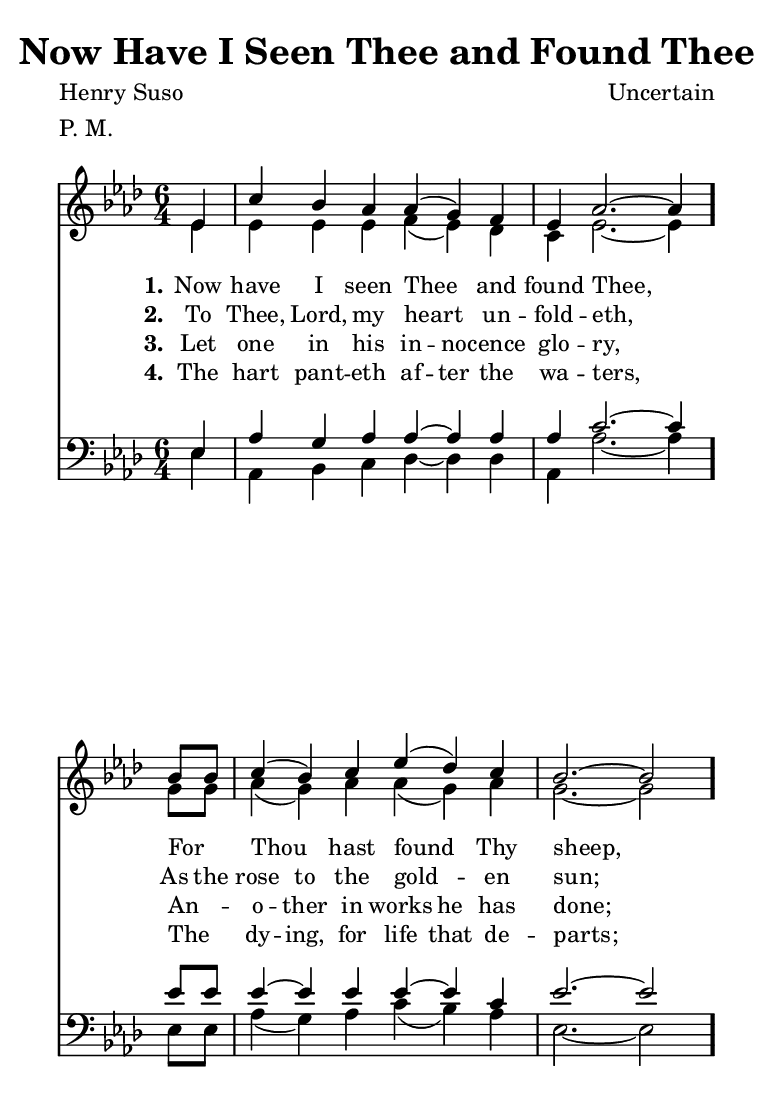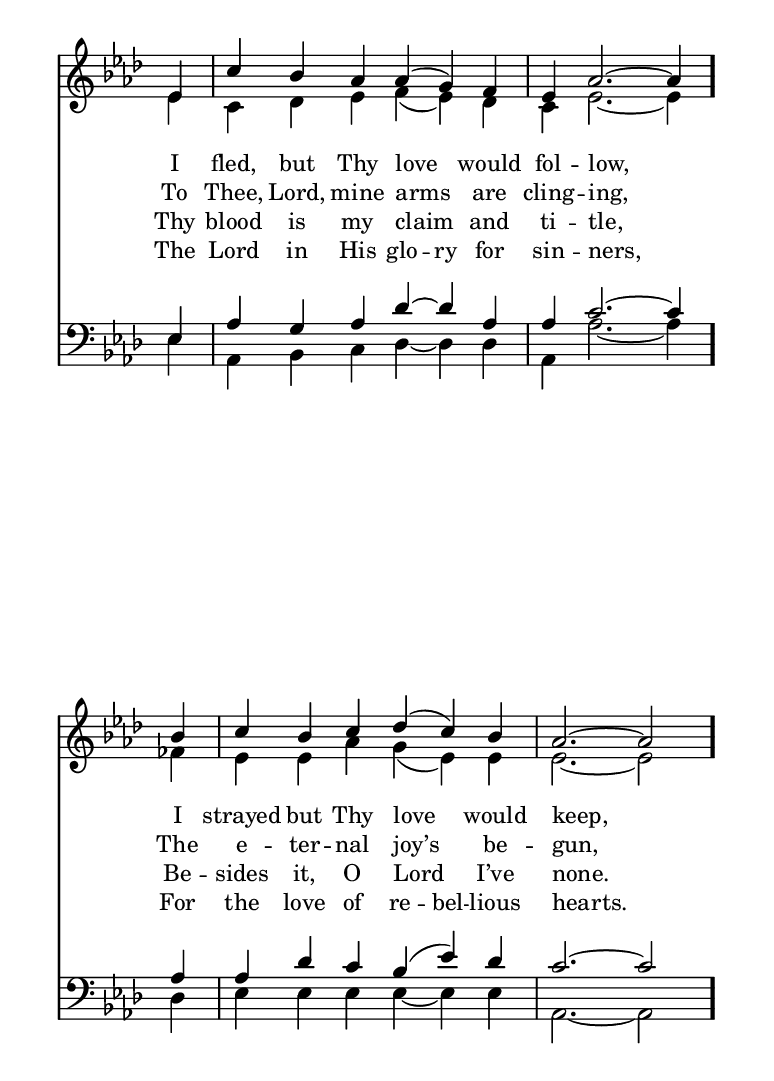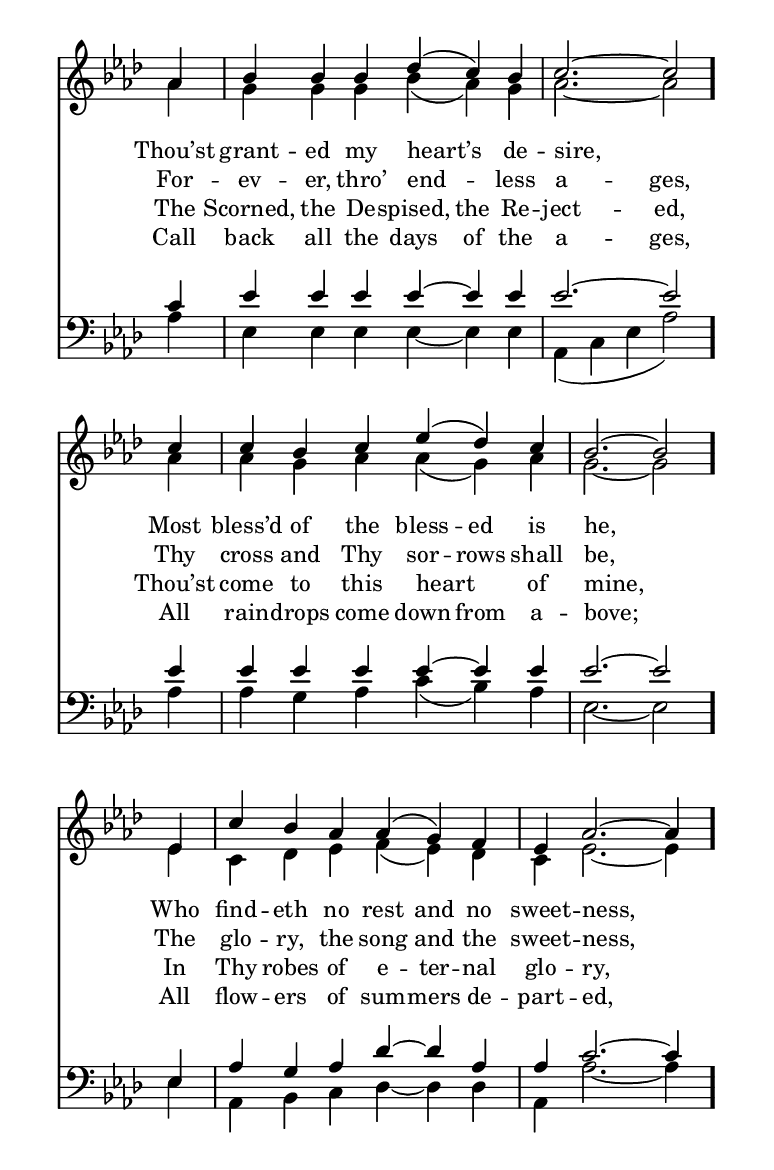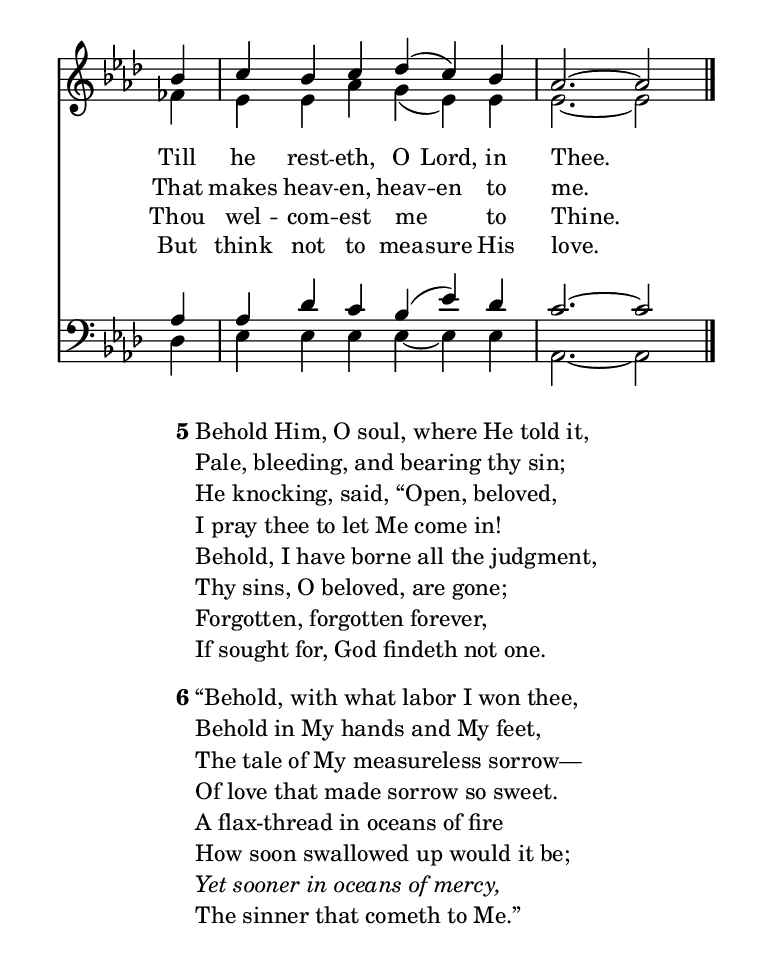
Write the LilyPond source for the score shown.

\include "common/global.ily"
\paper {
  \include "common/paper.ily"
  %ragged-bottom = ##t
  %ragged-last-bottom = ##t
  %systems-per-page = ##f
  %page-count = ##f
}

\header{
  hymnnumber = "376"
  title = "Now Have I Seen Thee and Found Thee"
  tunename = ""
  meter = "P. M."
  poet = "Henry Suso"
  composer = "Uncertain"
  %copyright = ""
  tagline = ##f
}

% for fermata in MIDI
ta = { \tempo 4=126 }
tb = { \tempo 4=63  }

patternAA = { c4 | c4 c4 c4 c4 c4 c4 | c4 c2. ~ c4 }
patternAB = { c4 | c4 c4 c4 c4 c4 c4 | c2. ~ c2 }
patternAC = { c4 | c4 c4 c4 c4 c4 c4 | c4( c4 c4 c2) }
patternBA = { c8[ c8] | c4 c4 c4 c4 c4 c4 | c2. ~ c2 }
patternBB = { c4      | c4 c4 c4 c4 c4 c4 | c2. ~ c2 }

global = {
  \include "common/overrides.ily"
  \override Staff.TimeSignature.style = #'()
  \time 6/4
  \override Score.MetronomeMark.transparent = ##t % hide all fermata changes too
  \ta
  \key aes \major
  \partial 4
  \autoBeamOff
}

notesSoprano = {
\global
\relative c' {

  \changePitch \patternAA { ees | c' bes aes aes( g) f | ees aes aes }
  \changePitch \patternBA { bes bes | c( bes) c ees( des) c | bes bes }
  \changePitch \patternAA { ees, | c' bes aes aes( g) f | ees aes aes }
  \changePitch \patternBB { bes | c bes c des( c) bes | aes aes }

  \changePitch \patternAB { aes | bes bes bes des( c) bes | c c }
  \changePitch \patternBB { c | c bes c ees( des) c | bes bes }
  \changePitch \patternAA { ees, | c' bes aes aes( g) f | ees aes aes }
  \changePitch \patternBB { bes | c bes c des( c) bes | aes aes }

  \bar "|."

}
}

notesAlto = {
\global
\relative e' {

  \changePitch \patternAA { ees | ees ees ees f( ees) des | c ees ees }
  \changePitch \patternBA { g g | aes( g) aes aes( g) aes | g g }
  \changePitch \patternAA { ees | c des ees f( ees) des | c ees ees }
  \changePitch \patternBB { fes | ees ees aes g( ees) ees | ees ees }

  \changePitch \patternAB { aes | g g g bes( aes) g | aes aes }
  \changePitch \patternBB { aes | aes g aes aes( g) aes | g g }
  \changePitch \patternAA { ees | c des ees f( ees) des | c ees ees }
  \changePitch \patternBB { fes | ees ees aes g( ees) ees | ees ees }

}
}

notesTenor = {
\global
\relative a {

  \changePitch \patternAA { ees | aes g aes aes ~ aes aes | aes c c }
  \changePitch \patternBA { ees ees | ees ~ ees ees ees ~ ees c | ees ees }
  \changePitch \patternAA { ees, | aes g aes des ~ des aes | aes c c }
  \changePitch \patternBB { aes | aes des c bes( ees) des | c c }

  \changePitch \patternAB { c | ees ees ees ees ~ ees ees | ees ees }
  \changePitch \patternBB { ees | ees ees ees ees ~ ees ees | ees ees }
  \changePitch \patternAA { ees, aes g aes des ~ des aes | aes c c }
  \changePitch \patternBB { aes | aes des c bes( ees) des | c c }

}
}

notesBass = {
\global
\relative f {

  \changePitch \patternAA { ees | aes, bes c des ~ des des | aes aes' aes }
  \changePitch \patternBA { ees ees | aes( g) aes c( bes) aes | ees ees }
  \changePitch \patternAA { ees | aes, bes c des ~ des des | aes aes' aes }
  \changePitch \patternBB { des, | ees ees ees ees ~ ees ees | aes, aes }

  \changePitch \patternAC { aes' | ees ees ees ees ~ ees ees | aes, c ees aes }
  \changePitch \patternBB { aes | aes g aes c( bes) aes | ees ees }
  \changePitch \patternAA { ees | aes, bes c des ~ des des | aes aes' aes }
  \changePitch \patternBB { des, | ees ees ees ees ~ ees ees | aes, aes }

}
}

wordsA = \lyricmode {
\set stanza = "1."

Now have I seen Thee and found Thee, \bar "."
For Thou hast found Thy sheep, \bar "." \break
I fled, but Thy love would fol -- low, \bar "."
I strayed but Thy love would keep, \bar "." \break
Thou’st grant -- ed my heart’s de -- sire, \bar "."
Most bless’d of the { \mon } bless -- ed { \moff } is he, \bar "." \break
Who find -- eth no { \mon } rest and { \moff } no sweet -- ness, \bar "."
Till he rest -- eth, { \mon } O Lord, { \moff } in Thee. \bar "." \break

}

wordsB = \lyricmode {
\set stanza = "2."

To Thee, Lord, my heart un -- fold -- eth,
{ \mon } As the rose to { \moff } the gold -- en sun;
To Thee, Lord, mine arms are cling -- ing,
The e -- ter -- nal joy’s be -- gun,
For -- ev -- er, thro’ end -- less { \mon } a -- ges, { \moff }
Thy cross and Thy { \mon } sor -- rows { \moff } shall be,
The glo -- ry, the { \mon } song and { \moff } the sweet -- ness,
That makes heav -- en, { \mon } heav -- en { \moff } to me.

}

wordsC = \lyricmode {
\set stanza = "3."

Let one in his { \mon } in -- no -- cence { \moff } glo -- ry,
An -- { \mon } o -- ther { \moff } in { \mon } works he { \moff } has done;
Thy blood is my claim and ti -- tle,
Be -- sides it, O Lord I’ve none.
The Scorned, the { \mon } De -- spised, the Re -- ject -- ed, { \moff }
Thou’st come to this heart of mine,
In Thy robes of { \mon } e -- ter -- nal { \moff } glo -- ry,
Thou wel -- com -- est me to Thine.

}

wordsD = \lyricmode {
\set stanza = "4."

The hart pant -- eth { \mon } af -- ter { \moff } the wa -- ters,
The { \mon } dy  -- ing, for life that { \moff } de -- parts;
The Lord in His { \mon } glo -- ry { \moff } for sin -- ners,
For the love of { \mon } re -- bel -- lious { \moff } hearts.
Call back all the { \mon } days of the a -- ges, { \moff }
All rain -- drops come { \mon } down from { \moff } a -- bove;
All flow -- ers { \mon } of sum -- mers de -- part -- { \moff } ed,
But think not to { \mon } mea -- sure { \moff } His love.

}

wordsE = \markuplist {

\line { Behold Him, O soul, where He told it, }
\line { Pale, bleeding, and bearing thy sin; }
\line { He knocking, said, “Open, beloved, }
\line { I pray thee to let Me come in! }

\line { Behold, I have borne all the judgment, }
\line { Thy sins, O beloved, are gone; }
\line { Forgotten, forgotten forever, }
\line { If sought for, God findeth not one. }

}

wordsF = \markuplist {

\line { “Behold, with what labor I won thee, }
\line { Behold in My hands and My feet, }
\line { The tale of My measureless sorrow— }
\line { Of love that made sorrow so sweet. }

\line { A flax-thread in oceans of fire }
\line { How soon swallowed up would it be; }
\line { %{HIDE>%} \italic { %{<HIDE%} Yet sooner in oceans of mercy, %{HIDE>%} } %{<HIDE%} }
\line { The sinner that cometh to Me.” }

}

\score {
  \context ChoirStaff <<
    \context Staff = upper <<
      \set ChoirStaff.systemStartDelimiter = #'SystemStartBar
      \context Voice  = sopranos { \voiceOne << \notesSoprano >> }
      \context Voice  = altos { \voiceTwo << \notesAlto >> }
      \context Lyrics = one   \lyricsto sopranos \wordsA
      \context Lyrics = two   \lyricsto sopranos \wordsB
      \context Lyrics = three \lyricsto sopranos \wordsC
      \context Lyrics = four  \lyricsto sopranos \wordsD
    >>
    \context Staff = men <<
      \clef bass
      \context Voice  = tenors { \voiceOne << \notesTenor >> }
      \context Voice  = basses { \voiceTwo << \notesBass >> }
    >>
  >>
  \layout {
    \include "common/layout.ily"
  }
  \midi{
    \include "common/midi.ily"
  }
}

\markup { \fill-line { \column {
  \line{ \bold 5 \column { \wordsE } } \combine \null \vspace #0.4
  \line{ \bold 6 \column { \wordsF } } %\combine \null \vspace #0.4
} } }

\version "2.18.0"  % necessary for upgrading to future LilyPond versions.

% vi:set et ts=2 sw=2 ai nocindent syntax=lilypond
